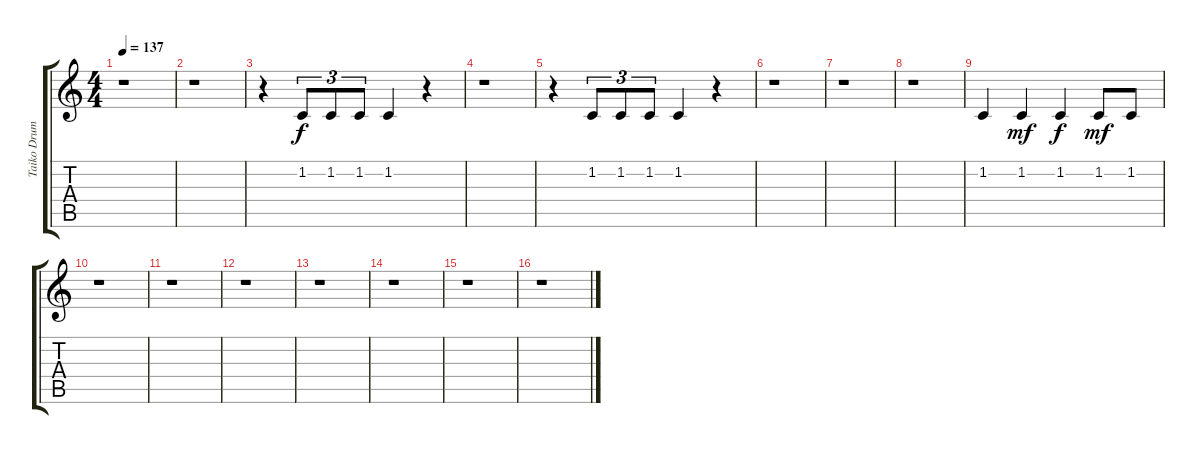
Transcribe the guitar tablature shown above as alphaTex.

\track ("Taiko Drum" "Taiko Drum") {instrument taikodrum}
\staff {score tabs}
\tuning (E4 B3 G3 D3 A2 E2) {hide}
\ts (4 4)
\tempo 137
\clef g2
\ks c
r.1{dy mf} |
r.1 |
r.4 1.2.8{tu (3 2) dy f} 1.2.8{tu (3 2)} 1.2.8{tu (3 2)} 1.2.4 r.4 |
r.1 |
r.4 1.2.8{tu (3 2)} 1.2.8{tu (3 2)} 1.2.8{tu (3 2)} 1.2.4 r.4 |
r.1 |
r.1 |
r.1 |
1.2.4 1.2.4{dy mf} 1.2.4{dy f} 1.2.8{dy mf} 1.2.8 |
r.1 |
r.1 |
r.1 |
r.1 |
r.1 |
r.1 |
r.1
